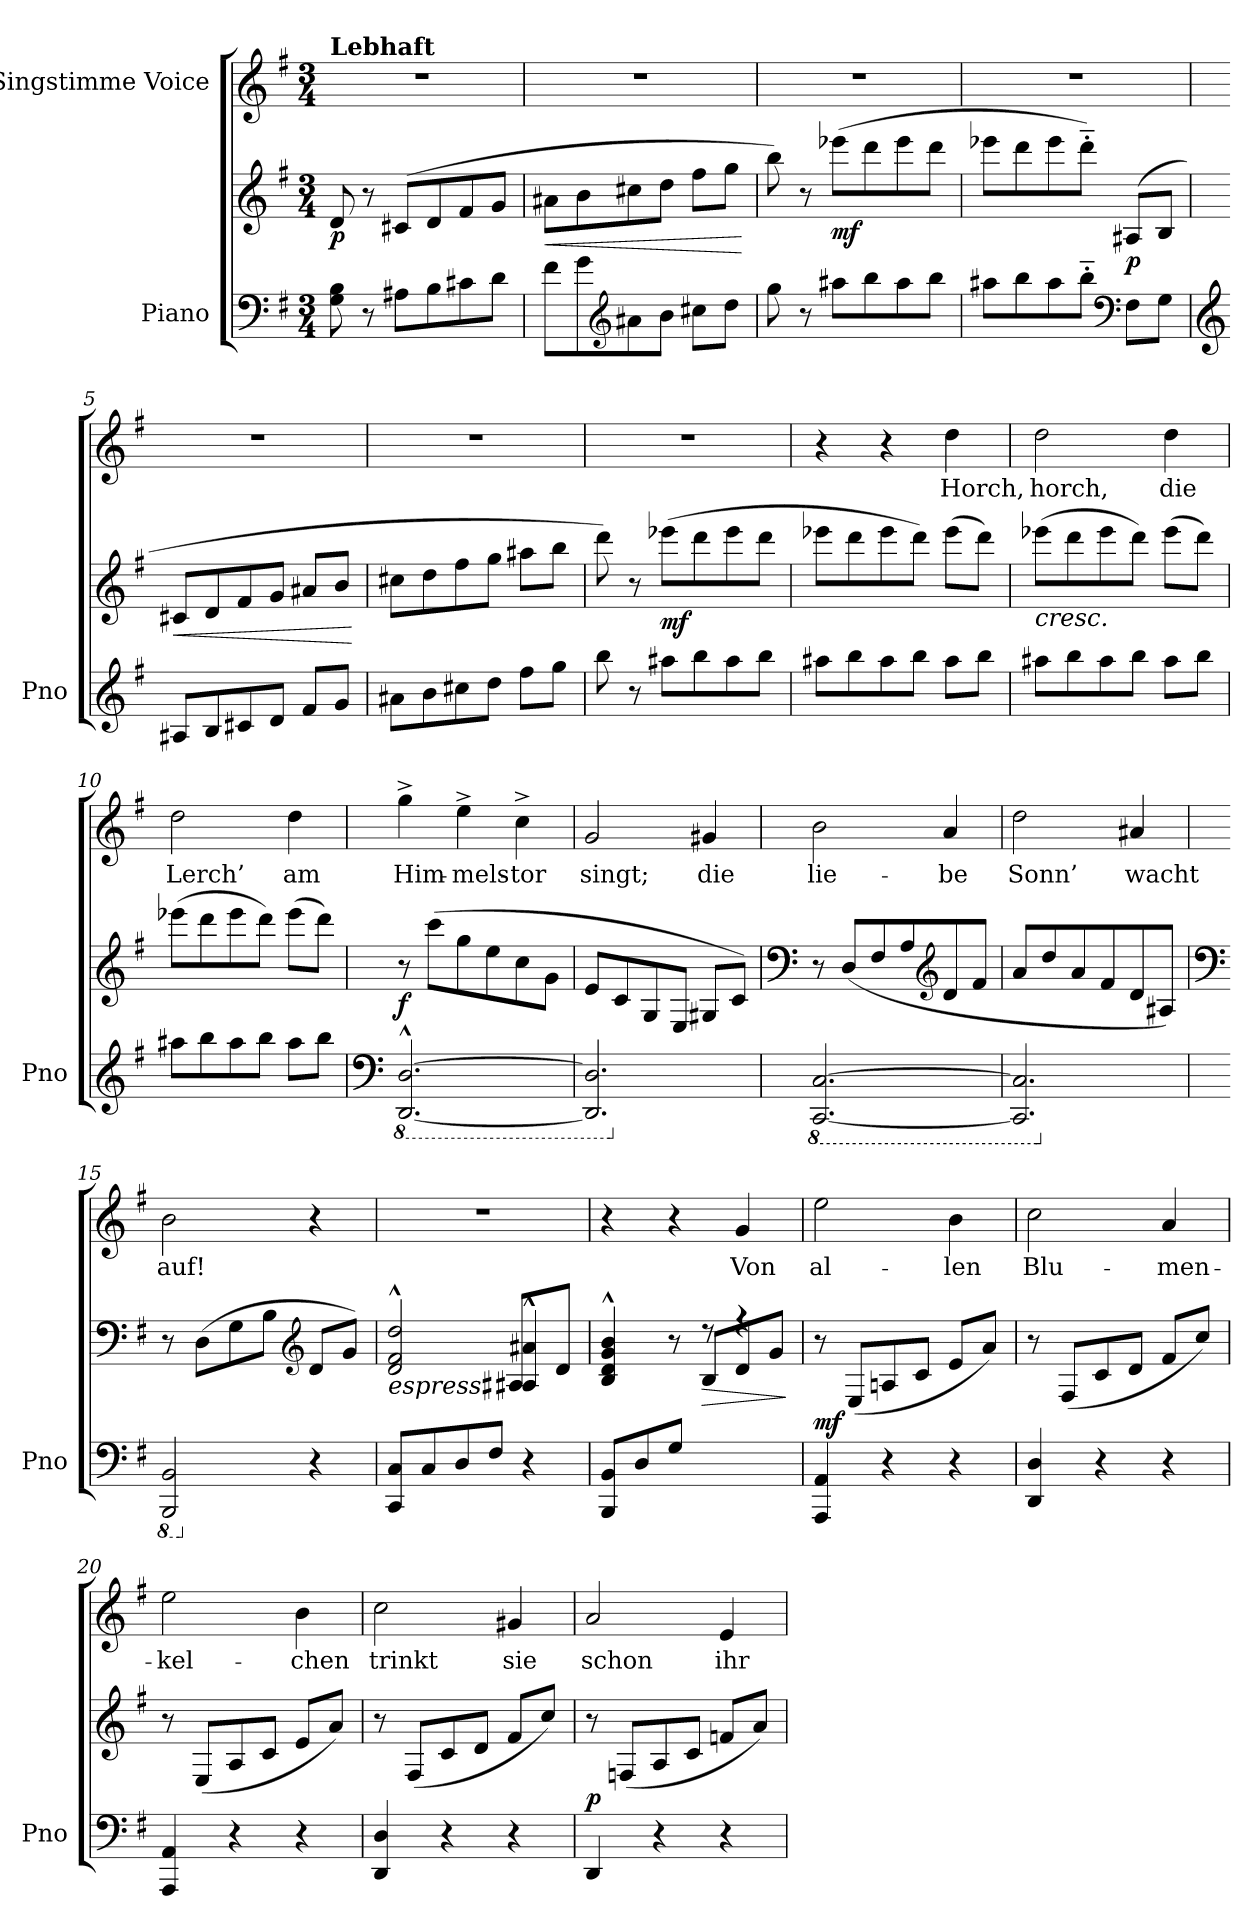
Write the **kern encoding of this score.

**kern	**kern	**dynam	**kern	**text
*part2	*part2	*part2	*part1	*part1
*staff3	*staff2	*staff2/3	*staff1	*staff1
*I"Piano	*	*	*I"Singstimme Voice	*
*I'Pno	*	*	*	*
*clefF4	*clefG2	*	*clefG2	*
*k[f#]	*k[f#]	*	*k[f#]	*
*M3/4	*M3/4	*	*M3/4	*
=1	=1	=1	=1	=1
!	!	!	!LO:TX:a:B:t=Lebhaft	!
!	!	!LO:DY:b	!	!
8G\ 8B\	8d/	p	2.r	.
8r	8r	.	.	.
8A#X\L	(8c#X/L	.	.	.
8B\	8d/	.	.	.
8c#X\	8f#/	.	.	.
8d\J	8g/J	.	.	.
=2	=2	=2	=2	=2
!	!	!LO:HP:b	!	!
8f#\L	8a#X\L	<	2.r	.
8g\	8b\	.	.	.
*clefG2	*	*	*	*
8a#X\	8cc#X\	.	.	.
8b\J	8dd\J	.	.	.
8cc#X\L	8ff#\L	.	.	.
8dd\J	8gg\J	.	.	.
.	.	[	.	.
=3	=3	=3	=3	=3
8gg\	8bb\)	.	2.r	.
8r	8r	.	.	.
!	!	!LO:DY:b	!	!
8aa#X\L	(8eee-X\L	mf	.	.
8bb\	8ddd\	.	.	.
8aa#\	8eee-\	.	.	.
8bb\J	8ddd\J	.	.	.
=4	=4	=4	=4	=4
8aa#X\L	8eee-X\L	.	2.r	.
8bb\	8ddd\	.	.	.
8aa#\	8eee-\	.	.	.
8bb'~\J	8ddd'~\J)	.	.	.
*clefF4	*	*	*	*
!	!	!LO:DY:b	!	!
8F#\L	(8A#X/L	p	.	.
8G\J	8B/J	.	.	.
!!LO:LB:g=z
=5	=5	=5	=5	=5
*clefG2	*	*	*	*
!	!	!LO:HP:b	!	!
8A#X/L	8c#X/L	<	2.r	.
8B/	8d/	.	.	.
8c#X/	8f#/	.	.	.
8d/J	8g/J	.	.	.
8f#/L	8a#X/L	.	.	.
8g/J	8b/J	.	.	.
.	.	[	.	.
=6	=6	=6	=6	=6
8a#X\L	8cc#X\L	.	2.r	.
8b\	8dd\	.	.	.
8cc#X\	8ff#\	.	.	.
8dd\J	8gg\J	.	.	.
8ff#\L	8aa#X\L	.	.	.
8gg\J	8bb\J	.	.	.
=7	=7	=7	=7	=7
8bb\	8ddd\)	.	2.r	.
8r	8r	.	.	.
!	!	!LO:DY:b	!	!
8aa#X\L	(8eee-X\L	mf	.	.
8bb\	8ddd\	.	.	.
8aa#\	8eee-\	.	.	.
8bb\J	8ddd\J	.	.	.
=8	=8	=8	=8	=8
8aa#X\L	8eee-X\L	.	4r	.
8bb\	8ddd\	.	.	.
8aa#\	8eee-\	.	4r	.
8bb\J	8ddd\J)	.	.	.
!	!	!	!	!LO:LY:b
8aa#\L	(8eee-\L	.	4dd\	Horch,
8bb\J	8ddd\J)	.	.	.
!!LO:LB:g=z
=9	=9	=9	=9	=9
!	!LO:TX:b:i:t=cresc.	!	!	!
!	!	!	!	!LO:LY:b
8aa#X\L	(8eee-X\L	.	2dd\	horch,
8bb\	8ddd\	.	.	.
8aa#\	8eee-\	.	.	.
8bb\J	8ddd\J)	.	.	.
!	!	!	!	!LO:LY:b
8aa#\L	(8eee-\L	.	4dd\	die
8bb\J	8ddd\J)	.	.	.
=10	=10	=10	=10	=10
!	!	!	!	!LO:LY:b
8aa#X\L	(8eee-X\L	.	2dd\	Lerch’
8bb\	8ddd\	.	.	.
8aa#\	8eee-\	.	.	.
8bb\J	8ddd\J)	.	.	.
!	!	!	!	!LO:LY:b
8aa#\L	(8eee-\L	.	4dd\	am
8bb\J	8ddd\J)	.	.	.
=11	=11	=11	=11	=11
*clefF4	*	*	*	*
*8ba	*	*	*	*
!	!	!LO:DY:b	!	!LO:LY:b
[2.DDD/^^ [2.DD/^^	8r	f	4gg^\	Him-
.	(8ccc\L	.	.	.
!	!	!	!	!LO:LY:b
.	8gg\	.	4ee^\	-mels-
.	8ee\	.	.	.
!	!	!	!	!LO:LY:b
.	8cc\	.	4cc^\	-tor
.	8g\J	.	.	.
=12	=12	=12	=12	=12
!	!	!	!	!LO:LY:b
2.DDD/] 2.DD/]	8e/L	.	2g/	singt;
.	8c/	.	.	.
.	8G/	.	.	.
.	8E/J	.	.	.
!	!	!	!	!LO:LY:b
.	8G#X/L	.	4g#X/	die
.	8c/J)	.	.	.
!!LO:LB:g=z
=13	=13	=13	=13	=13
*	*clefF4	*	*	*
*X8ba	*	*	*	*
*8ba	*	*	*	*
!	!	!	!	!LO:LY:b
[2.CCC/ [2.CC/	8r	.	2b\	lie-
.	(8D/L	.	.	.
.	8F#/	.	.	.
.	8A/	.	.	.
*	*clefG2	*	*	*
!	!	!	!	!LO:LY:b
.	8d/	.	4a/	-be
.	8f#/J	.	.	.
=14	=14	=14	=14	=14
!	!	!	!	!LO:LY:b
2.CCC/] 2.CC/]	8a/L	.	2dd\	Sonn’
.	8dd/	.	.	.
.	8a/	.	.	.
.	8f#/	.	.	.
!	!	!	!	!LO:LY:b
.	8d/	.	4a#X/	wacht
.	8A#X/J)	.	.	.
=15	=15	=15	=15	=15
*	*clefF4	*	*	*
*X8ba	*	*	*	*
*8ba	*	*	*	*
!	!	!	!	!LO:LY:b
2BBBB/ 2BBB/	8r	.	2b\	auf!
.	(8D\L	.	.	.
.	8G\	.	.	.
.	8B\J	.	.	.
*	*clefG2	*	*	*
*X8ba	*	*	*	*
4r	8d/L	.	4r	.
.	8g/J)	.	.	.
=16	=16	=16	=16	=16
*^	*^	*	*	*
!	!	!LO:TX:b:i:t=espress.	!	!	!	!
(<8CC/ 8C/L	2ryy	2d/^^ 2f#/^^ 2dd/^^	2ryy	.	2.r	.
8C/	.	.	.	.	.	.
8D/	.	.	.	.	.	.
8F#/J	.	.	.	.	.	.
4ryy	4r	4A#X/^^ 4a#X/^^	8A#/L	.	.	.
.	.	.	8d/J)	.	.	.
*v	*v	*	*	*	*	*
=17	=17	=17	=17	=17	=17
(<8BBB/ 8BB/L	4B/^^ 4d/^^ 4g/^^ 4b/^^	4.ryy	.	4r	.
8D/	.	.	.	.	.
8G/J	8r	.	.	4r	.
!	!	!	!LO:HP:b	!	!
4.ryy	8r	8B/L	>	.	.
!	!	!	!	!	!LO:LY:b
.	4r	8d/	.	4g/	Von
.	.	8g/J)	.	.	.
*	*v	*v	*	*	*
.	.	]	.	.
!!LO:PB:g=z
=18	=18	=18	=18	=18
!	!	!LO:DY:b	!	!LO:LY:b
4AAA/ 4AA/	8r	mf	2ee\	al-
.	(8E/L	.	.	.
4r	8An/	.	.	.
.	8c/J	.	.	.
!	!	!	!	!LO:LY:b
4r	8e/L	.	4b\	-len
.	8a/J)	.	.	.
=19	=19	=19	=19	=19
!	!	!	!	!LO:LY:b
4DD/ 4D/	8r	.	2cc\	Blu-
.	(8F#/L	.	.	.
4r	8c/	.	.	.
.	8d/J	.	.	.
!	!	!	!	!LO:LY:b
4r	8f#/L	.	4a/	-men-
.	8cc/J)	.	.	.
=20	=20	=20	=20	=20
!	!	!	!	!LO:LY:b
4AAA/ 4AA/	8r	.	2ee\	-kel-
.	(8E/L	.	.	.
4r	8A/	.	.	.
.	8c/J	.	.	.
!	!	!	!	!LO:LY:b
4r	8e/L	.	4b\	-chen
.	8a/J)	.	.	.
=21	=21	=21	=21	=21
!	!	!	!	!LO:LY:b
4DD/ 4D/	8r	.	2cc\	trinkt
.	(8F#/L	.	.	.
4r	8c/	.	.	.
.	8d/J	.	.	.
!	!	!	!	!LO:LY:b
4r	8f#/L	.	4g#X/	sie
.	8cc/J)	.	.	.
=22	=22	=22	=22	=22
!	!	!LO:DY:b	!	!LO:LY:b
4DD/	8r	p	2a/	schon
.	(8Fn/L	.	.	.
4r	8A/	.	.	.
.	8c/J	.	.	.
!	!	!	!	!LO:LY:b
4r	8fn/L	.	4e/	ihr
.	8a/J)	.	.	.
=	=	=	=	=
*-	*-	*-	*-	*-
